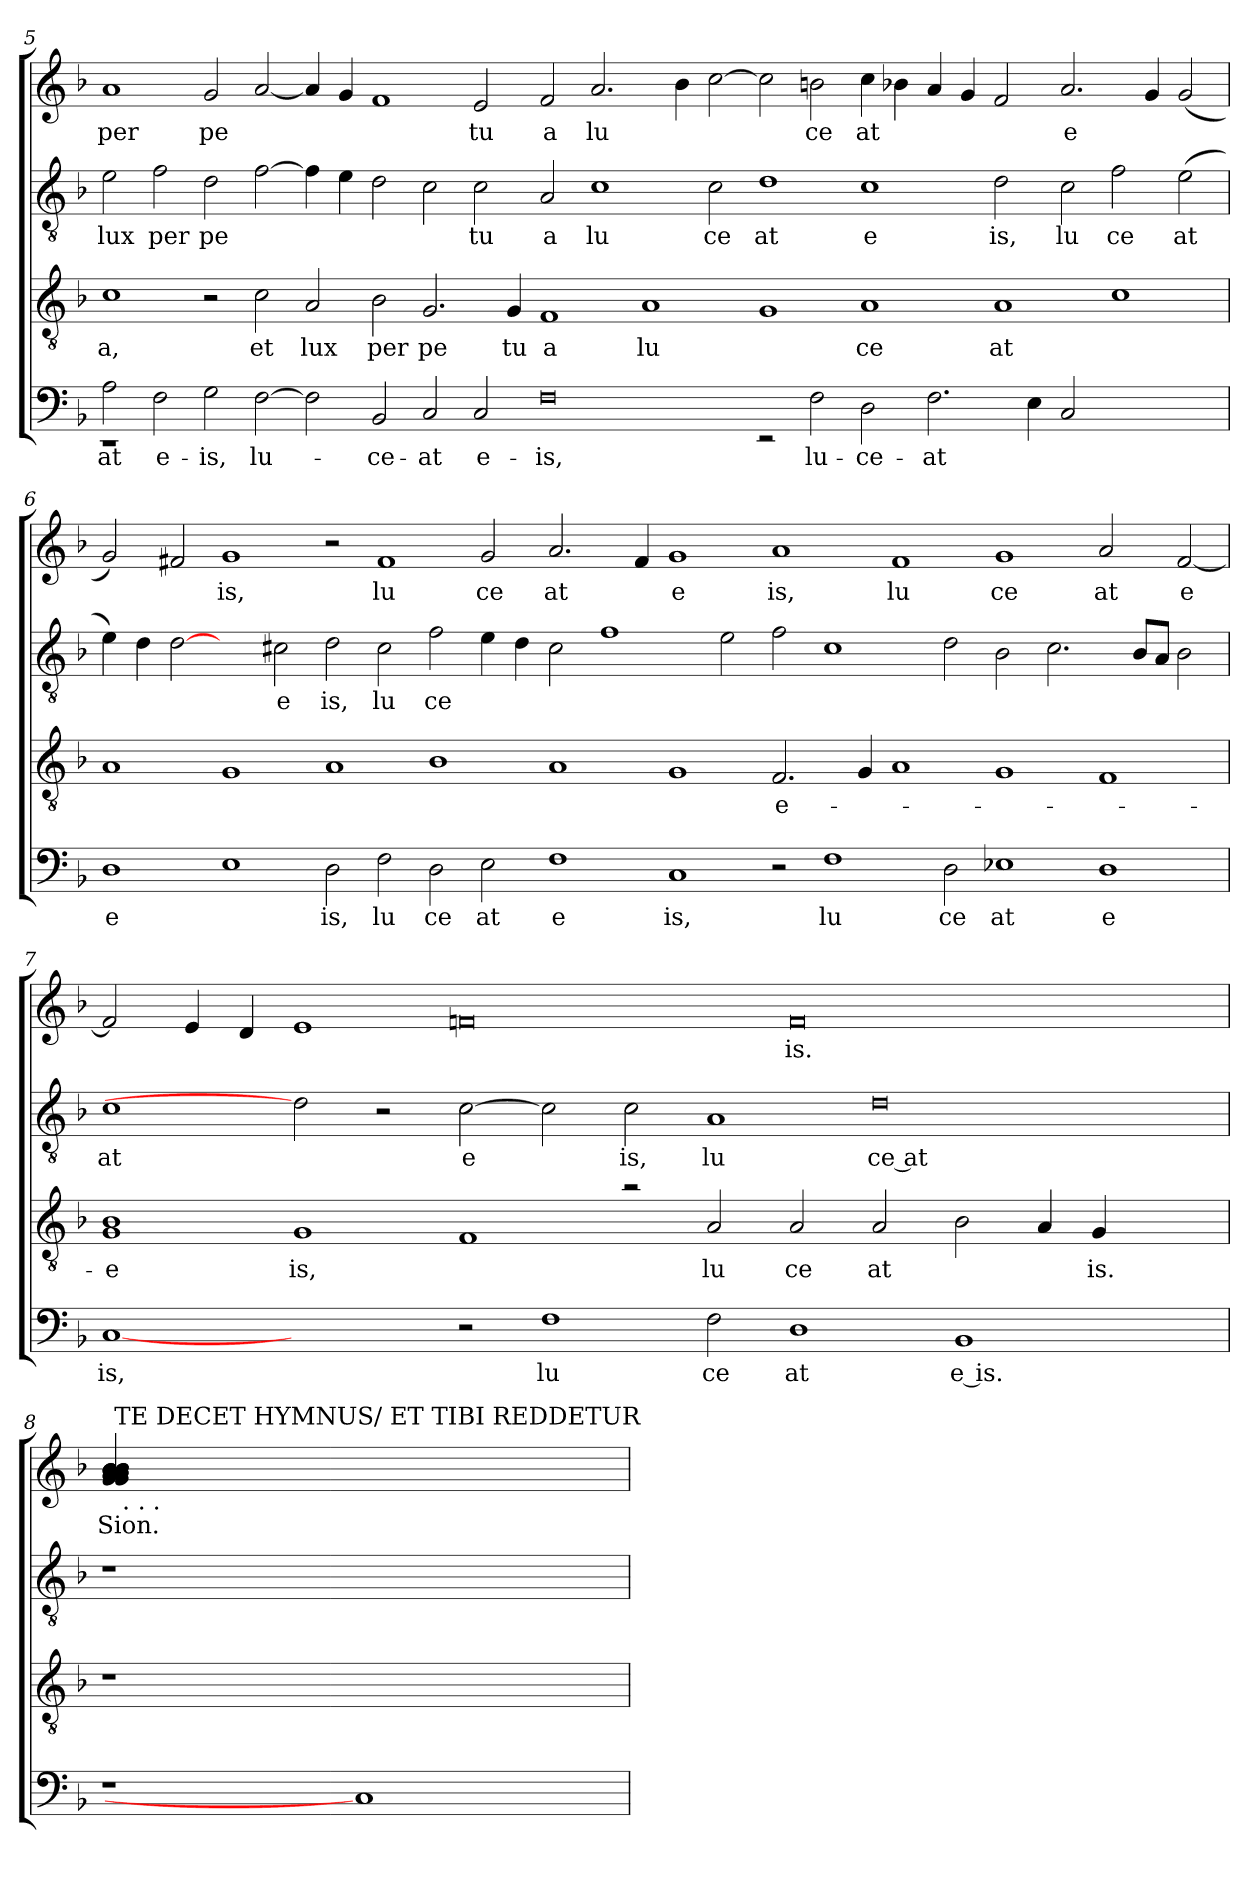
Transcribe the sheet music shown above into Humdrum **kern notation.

**kern	**text	**kern	**text	**kern	**text	**kern	**text
*part4	*part4	*part3	*part3	*part2	*part2	*part1	*part1
*staff4	*staff4	*staff3	*staff3	*staff2	*staff2	*staff1	*staff1
!!LO:LB:g=z
*clefF4	*	*clefGv2	*	*clefGv2	*	*clefG2	*
*k[b-]	*	*k[b-]	*	*k[b-]	*	*k[b-]	*
*F:	*	*F:	*	*F:	*	*F:	*
=5	=5	=5	=5	=5	=5	=5	=5
!	!LO:LY:b	!	!LO:LY:b	!	!LO:LY:b	!	!LO:LY:b
*^	*	*	*	*	*	*	*
2A\	1rEE	at	1c	a,	2e\	lux	1a	per
!	!	!LO:LY:b	!	!	!	!LO:LY:b	!	!
2F\	.	e-	.	.	2f\	per	.	.
!	!	!LO:LY:b	!	!	!	!LO:LY:b	!	!LO:LY:b
2G\	00ryy	-is,	2r	.	2d\	pe	2g/	pe
!	!	!LO:LY:b	!	!LO:LY:b	!	!	!	!
[>2F\	.	lu-	2c\	et	[>2f\	.	[<2a/	.
!	!	!	!	!LO:LY:b	!	!	!	!
2F\]	.	.	2A/	lux	4f\]	.	4a/]	.
.	.	.	.	.	4e\	.	4g/	.
!	!	!LO:LY:b	!	!LO:LY:b	!	!	!	!
2BB-/	.	-ce-	2B-\	per	2d\	.	1f	.
!	!	!LO:LY:b	!	!LO:LY:b	!	!	!	!
2C/	.	-at	2.G/	pe	2c\	.	.	.
!	!	!LO:LY:b	!	!	!	!LO:LY:b	!	!LO:LY:b
2C/	.	e-	.	.	2c\	tu	2e/	tu
!	!	!	!	!LO:LY:b	!	!	!	!
.	.	.	4G/	tu	.	.	.	.
!	!	!LO:LY:b	!	!LO:LY:b	!	!LO:LY:b	!	!LO:LY:b
0F	.	-is,	1F	a	2A/	a	2f/	a
!	!	!	!	!	!	!LO:LY:b	!	!LO:LY:b
.	.	.	.	.	1c	lu	2.a/	lu
!	!	!	!	!LO:LY:b	!	!	!	!
.	1ryy	.	1A	lu	.	.	.	.
.	.	.	.	.	.	.	4b-\	.
!	!	!	!	!	!	!LO:LY:b	!	!
.	.	.	.	.	2c\	ce	[>2cc\	.
!	!	!	!	!	!	!LO:LY:b	!	!
1ryy	2rEE	.	1G	.	1d	at	2cc\]	.
!	!	!LO:LY:b	!	!	!	!	!	!LO:LY:b
.	2F\	lu-	.	.	.	.	2b\	ce
!	!	!LO:LY:b	!	!LO:LY:b	!	!LO:LY:b	!	!LO:LY:b
0.ryy	2D\	-ce-	1A	ce	1c	e	4cc\	at
.	.	.	.	.	.	.	4b-\	.
!	!	!LO:LY:b	!	!	!	!	!	!
.	2.F\	-at	.	.	.	.	4a/	.
.	.	.	.	.	.	.	4g/	.
!	!	!	!	!LO:LY:b	!	!LO:LY:b	!	!
.	.	.	1A	at	2d\	is,	2f/	.
.	4E\	.	.	.	.	.	.	.
!	!	!	!	!	!	!LO:LY:b	!	!LO:LY:b
.	2C/	.	.	.	2c\	lu	2.a/	e
!	!	!	!	!	!	!LO:LY:b	!	!
.	1ryy	.	1c	.	2f\	ce	.	.
.	.	.	.	.	.	.	4g/	.
!	!	!	!	!	!	!LO:LY:b	!	!
.	.	.	.	.	(>2e\	at	(<2g/	.
*v	*v	*	*	*	*	*	*	*
!!LO:LB:g=z
=6	=6	=6	=6	=6	=6	=6	=6
!	!LO:LY:b:rj	!	!	!	!	!	!
1D	e	1A	.	4e\)	.	2g/)	.
.	.	.	.	4d\	.	.	.
.	.	.	.	[2d	.	2f#/	.
!	!	!	!	!	!	!	!LO:LY:b
1E	.	1G	.	2ryy	.	1g	is,
!	!	!	!	!	!LO:LY:b	!	!
.	.	.	.	2c#\	e	.	.
!	!LO:LY:b	!	!	!	!LO:LY:b	!	!
2D\	is,	1A	.	2d\	is,	2r	.
!	!LO:LY:b	!	!	!	!LO:LY:b	!	!LO:LY:b
2F\	lu	.	.	2c#\	lu	1f#	lu
!	!LO:LY:b	!	!	!	!LO:LY:b	!	!
2D\	ce	1B-	.	2f\	ce	.	.
!	!LO:LY:b	!	!	!	!	!	!LO:LY:b
2E\	at	.	.	4e\	.	2g/	ce
.	.	.	.	4d\	.	.	.
!	!LO:LY:b	!	!	!	!	!	!LO:LY:b
1F	e	1A	.	2c#\	.	2.a/	at
.	.	.	.	1f	.	.	.
.	.	.	.	.	.	4f#/	.
!	!LO:LY:b	!	!	!	!	!	!LO:LY:b
1C	is,	1G	.	.	.	1g	e
.	.	.	.	2e\	.	.	.
!	!	!	!LO:LY:b	!	!	!	!LO:LY:b
2r	.	2.F/	e-	2f\	.	1a	is,
!	!LO:LY:b	!	!	!	!	!	!
1F	lu	.	.	1c#	.	.	.
.	.	4G/	.	.	.	.	.
!	!	!	!	!	!	!	!LO:LY:b
.	.	1A	.	.	.	1f#	lu
!	!LO:LY:b	!	!	!	!	!	!
2D\	ce	.	.	2d\	.	.	.
!	!LO:LY:b	!	!	!	!	!	!LO:LY:b
1E-X	at	1G	.	2B-\	.	1g	ce
.	.	.	.	2.c#\	.	.	.
!	!LO:LY:b	!	!	!	!	!	!LO:LY:b
1D	e	1F	.	.	.	2a/	at
.	.	.	.	8B-/L	.	.	.
.	.	.	.	8A/J	.	.	.
!	!	!	!	!	!	!	!LO:LY:b
.	.	.	.	2B-\	.	[>2f#/	e
!!LO:PB:g=z
=7	=7	=7	=7	=7	=7	=7	=7
!	!LO:LY:b	!	!LO:LY:b:rj	!	!LO:LY:b	!	!
*	*	*^	*	*	*	*	*
[1C	is,	1G	1B-	e	1c	at	2f#/]	.
.	.	.	.	.	.	.	4e/	.
.	.	.	.	.	.	.	4d/	.
!	!	!	!	!LO:LY:b	!	!	!	!
1ryy	.	1G	2ryy	-is,	2d]	.	1e	.
.	.	.	1ryy	.	2r	.	.	.
!	!	!	!	!	!	!LO:LY:b	!	!
2r	.	1F	.	.	[>2c\	e	0f	.
!	!LO:LY:b	!	!	!	!	!	!	!
1F	lu	.	00ryy	.	2c\]	.	.	.
!	!	!	!	!	!	!LO:LY:b	!	!
.	.	2ra	.	.	2c\	is,	.	.
!	!LO:LY:b	!	!	!LO:LY:b	!	!LO:LY:b	!	!
2F\	ce	2A/	.	lu	1A	lu	.	.
!	!LO:LY:b	!	!	!LO:LY:b	!	!	!	!LO:LY:b
1D	at	2A/	.	ce	.	.	0f	is.
!	!	!	!	!LO:LY:b	!	!LO:LY:b	!	!
.	.	2A/	.	at	0d	ce at	.	.
!	!LO:LY:b	!	!	!	!	!	!	!
1BB-	e is.	(2B-\	.	.	.	.	.	.
.	.	4A/	.	.	.	.	.	.
!	!	!	!	!LO:LY:b	!	!	!	!
.	.	4G/	.	is.	.	.	.	.
2ryy	.	2ryy	.	.	.	.	2ryy	.
*	*	*v	*v	*	*	*	*	*
!!LO:LB:g=z
=8	=8	=8	=8	=8	=8	=8	=8
!	!	!	!	!	!	!LO:TX:b:t=C ANTO	!
!	!	!	!	!	!	!LO:N:n=1:head=solid	!
!	!	!	!	!	!	!LO:N:n=2:head=solid	!
!	!	!	!	!	!	!LO:N:n=3:head=solid	!
!	!	!	!	!	!	!LO:N:n=4:head=solid	!
!	!	!	!	!	!	!LO:N:n=5:head=solid	!
!	!	!	!	!	!	!LO:N:n=6:head=solid	!
!	!	!	!	!	!	!LO:N:n=7:head=solid	!
!	!	!	!	!	!	!LO:N:n=8:head=solid	!
!	!	!	!	!	!	!LO:N:n=9:head=solid	!
!	!	!	!	!	!	!LO:N:n=10:head=solid	!
!	!	!	!	!	!	!LO:N:n=11:head=solid	!
!	!	!	!	!	!	!LO:N:n=12:head=solid	!LO:LY:b
*	*	*	*	*	*	*^	*
*	*	*	*	*	*	*	*^	*
*	*	*	*	*	*	*	*	*^	*
*	*	*	*	*	*	*	*	*	*^	*
1r	.	1r	.	1r	.	4g/ 4g/ 4a/ 4a/ 4a/ 4a/ 4b-/ 4b-/ 4b-/ 4b-/ 4b-/ 4b-/	48ryy	32ryy	24ryy	12ryy	Sion.
!	!	!	!	!	!	!	!LO:TX:a:t=TE DECET HYMNUS/ ET TIBI REDDETUR	!	!	!	!
.	.	.	.	.	.	.	3%2ryy	.	.	.	.
!	!	!	!	!	!	!	!	!LO:TX:b:t=.	!	!	!
.	.	.	.	.	.	.	.	1ryy	.	.	.
.	.	.	.	.	.	.	.	.	96ryy	.	.
!	!	!	!	!	!	!	!	!	!LO:TX:b:t=.	!	!
.	.	.	.	.	.	.	.	.	3%2ryy	.	.
!	!	!	!	!	!	!	!	!	!	!LO:TX:b:t=.	!
.	.	.	.	.	.	.	.	.	.	3%2ryy	.
.	.	.	.	.	.	1..ryy	.	.	.	.	.
.	.	.	.	.	.	.	3%2ryy	.	.	.	.
.	.	.	.	.	.	.	.	.	3%2ryy	.	.
.	.	.	.	.	.	.	.	.	.	3%2...ryy	.
1C]	.	1ryy	.	1ryy	.	.	.	.	.	.	.
.	.	.	.	.	.	.	.	2ryy	.	.	.
.	.	.	.	.	.	.	3ryy	.	.	.	.
.	.	.	.	.	.	.	.	.	3ryy	.	.
.	.	.	.	.	.	.	.	4...ryy	.	.	.
.	.	.	.	.	.	.	6...ryy	.	.	.	.
.	.	.	.	.	.	.	.	.	6ryy	.	.
.	.	.	.	.	.	.	.	.	12ryy	.	.
.	.	.	.	.	.	.	.	.	48.ryy	.	.
*	*	*	*	*	*	*v	*v	*v	*v	*v	*
=	=	=	=	=	=	=	=
*-	*-	*-	*-	*-	*-	*-	*-
